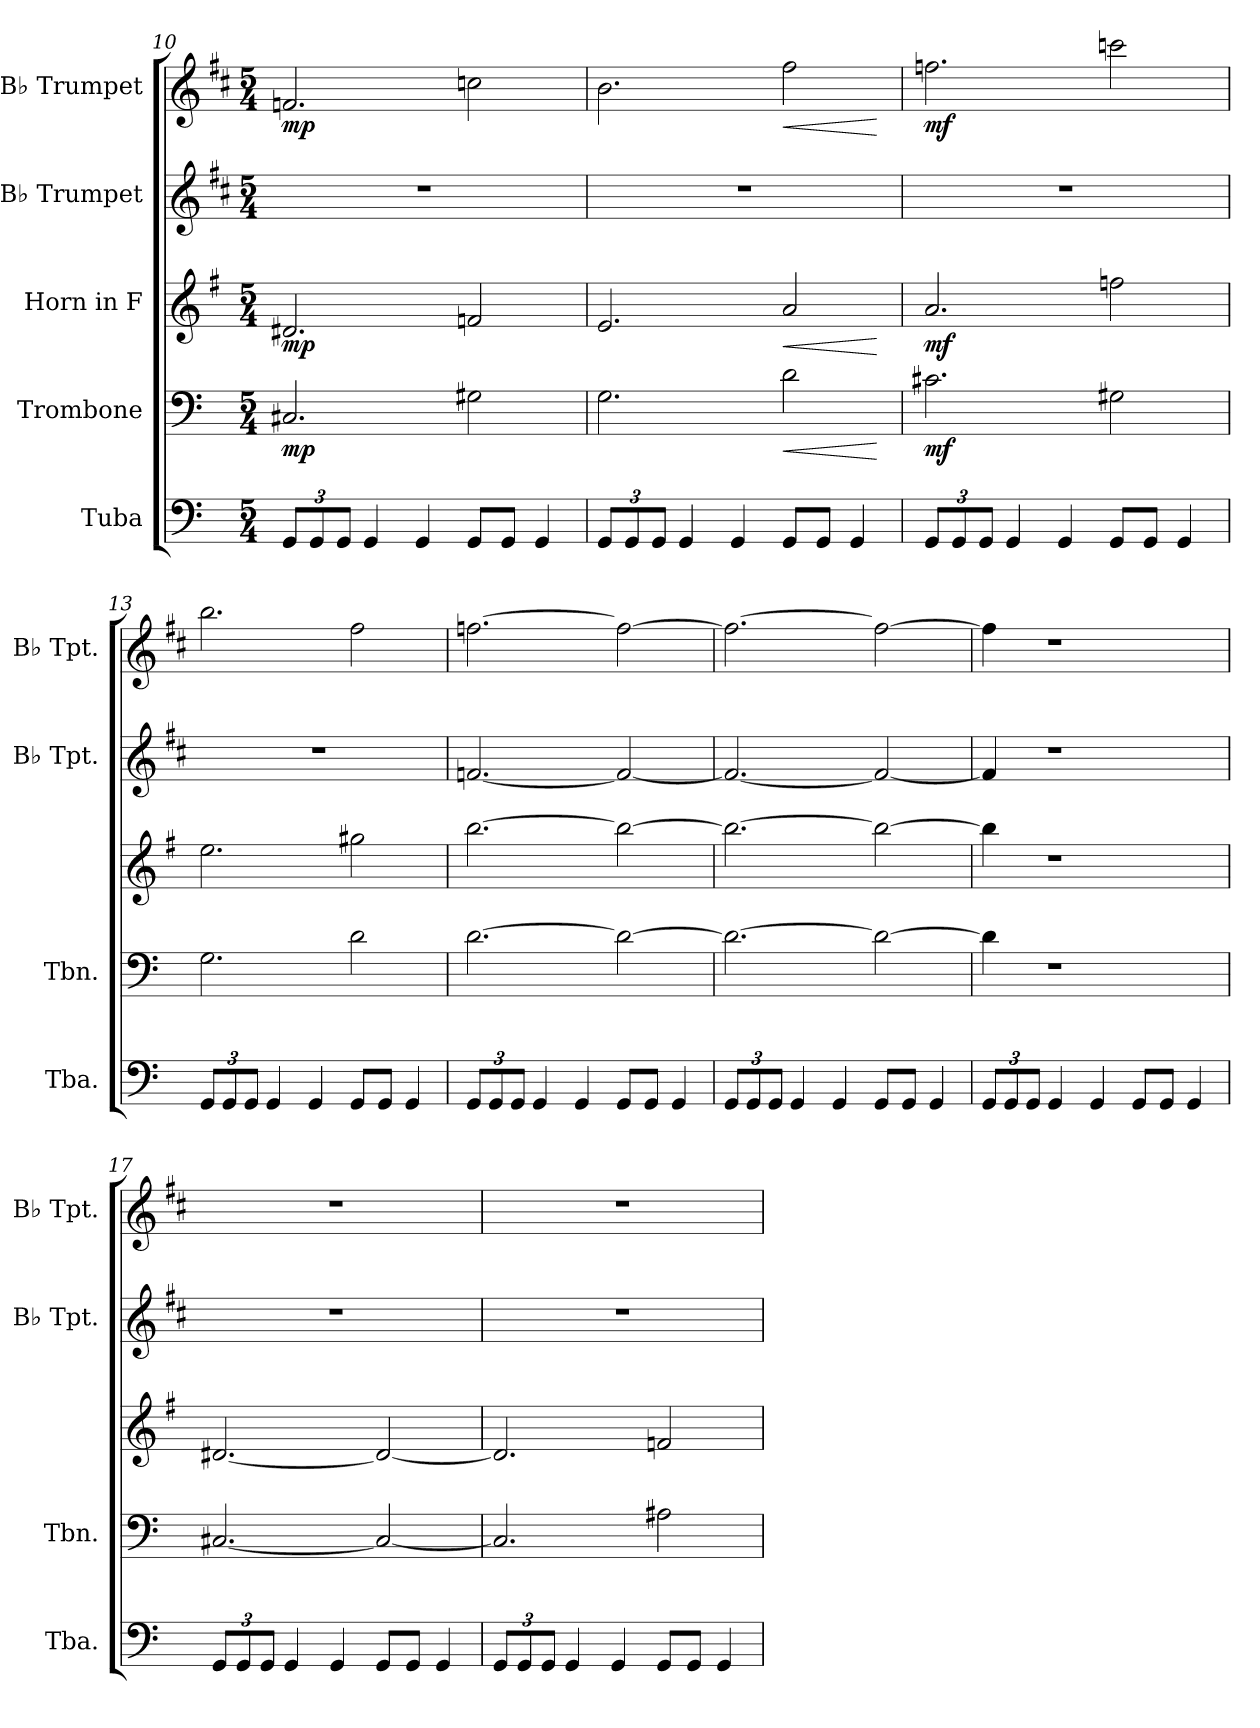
**kern	**kern	**dynam	**kern	**dynam	**kern	**kern	**dynam
*part5	*part4	*part4	*part3	*part3	*part2	*part1	*part1
*staff5	*staff4	*staff4	*staff3	*staff3	*staff2	*staff1	*staff1
*I"Tuba	*I"Trombone	*	*I"Horn in F	*	*I"B♭ Trumpet	*I"B♭ Trumpet	*
*I'Tba.	*I'Tbn.	*	*	*	*I'B♭ Tpt.	*I'B♭ Tpt.	*
*clefF4	*clefF4	*	*clefG2	*	*clefG2	*clefG2	*
*	*	*	*ITrd4c7	*	*ITrd1c2	*ITrd1c2	*
*k[]	*k[]	*	*k[]	*	*k[]	*k[]	*
*M5/4	*M5/4	*	*M5/4	*	*M5/4	*M5/4	*
*Xbrackettup	*	*	*	*	*	*	*
=10	=10	=10	=10	=10	=10	=10	=10
!	!	!LO:DY:b	!	!LO:DY:b	!	!	!LO:DY:b
12GG/L	2.C#X/	mp	2.G#X/	mp	4%5r	2.e-X/	mp
12GG/	.	.	.	.	.	.	.
12GG/J	.	.	.	.	.	.	.
4GG/	.	.	.	.	.	.	.
4GG/	.	.	.	.	.	.	.
8GG/L	2G#X\	.	2B-X/	.	.	2b-X\	.
8GG/J	.	.	.	.	.	.	.
4GG/	.	.	.	.	.	.	.
=11	=11	=11	=11	=11	=11	=11	=11
12GG/L	2.G\	.	2.A/	.	4%5r	2.a\	.
12GG/	.	.	.	.	.	.	.
12GG/J	.	.	.	.	.	.	.
4GG/	.	.	.	.	.	.	.
4GG/	.	.	.	.	.	.	.
!	!	!LO:HP:b	!	!LO:HP:b	!	!	!LO:HP:b
8GG/L	2d\	<	2d/	<	.	2ee\	<
8GG/J	.	.	.	.	.	.	.
4GG/	.	.	.	.	.	.	.
.	.	[	.	[	.	.	[
=12	=12	=12	=12	=12	=12	=12	=12
!	!	!LO:DY:b	!	!LO:DY:b	!	!	!LO:DY:b
12GG/L	2.c#X\	mf	2.d/	mf	4%5r	2.ee-X\	mf
12GG/	.	.	.	.	.	.	.
12GG/J	.	.	.	.	.	.	.
4GG/	.	.	.	.	.	.	.
4GG/	.	.	.	.	.	.	.
8GG/L	2G#X\	.	2b-X\	.	.	2bb-X\	.
8GG/J	.	.	.	.	.	.	.
4GG/	.	.	.	.	.	.	.
!!LO:LB:g=z
=13	=13	=13	=13	=13	=13	=13	=13
12GG/L	2.G\	.	2.a\	.	4%5r	2.aa\	.
12GG/	.	.	.	.	.	.	.
12GG/J	.	.	.	.	.	.	.
4GG/	.	.	.	.	.	.	.
4GG/	.	.	.	.	.	.	.
8GG/L	2d\	.	2cc#X\	.	.	2ee\	.
8GG/J	.	.	.	.	.	.	.
4GG/	.	.	.	.	.	.	.
=14	=14	=14	=14	=14	=14	=14	=14
12GG/L	[2.d\	.	[2.ee\	.	[2.e-X/	[2.ee-X\	.
12GG/	.	.	.	.	.	.	.
12GG/J	.	.	.	.	.	.	.
4GG/	.	.	.	.	.	.	.
4GG/	.	.	.	.	.	.	.
8GG/L	2d\_	.	2ee\_	.	2e-/_	2ee-\_	.
8GG/J	.	.	.	.	.	.	.
4GG/	.	.	.	.	.	.	.
=15	=15	=15	=15	=15	=15	=15	=15
12GG/L	2.d\_	.	2.ee\_	.	2.e-/_	2.ee-\_	.
12GG/	.	.	.	.	.	.	.
12GG/J	.	.	.	.	.	.	.
4GG/	.	.	.	.	.	.	.
4GG/	.	.	.	.	.	.	.
8GG/L	2d\_	.	2ee\_	.	2e-/_	2ee-\_	.
8GG/J	.	.	.	.	.	.	.
4GG/	.	.	.	.	.	.	.
=16	=16	=16	=16	=16	=16	=16	=16
12GG/L	4d\]	.	4ee\]	.	4e-/]	4ee-\]	.
12GG/	.	.	.	.	.	.	.
12GG/J	.	.	.	.	.	.	.
4GG/	1r	.	1r	.	1r	1r	.
4GG/	.	.	.	.	.	.	.
8GG/L	.	.	.	.	.	.	.
8GG/J	.	.	.	.	.	.	.
4GG/	.	.	.	.	.	.	.
!!LO:PB:g=z
=17	=17	=17	=17	=17	=17	=17	=17
12GG/L	[2.C#X/	.	[2.G#X/	.	4%5r	4%5r	.
12GG/	.	.	.	.	.	.	.
12GG/J	.	.	.	.	.	.	.
4GG/	.	.	.	.	.	.	.
4GG/	.	.	.	.	.	.	.
8GG/L	2C#/_	.	2G#/_	.	.	.	.
8GG/J	.	.	.	.	.	.	.
4GG/	.	.	.	.	.	.	.
=18	=18	=18	=18	=18	=18	=18	=18
12GG/L	2.C#/]	.	2.G#/]	.	4%5r	4%5r	.
12GG/	.	.	.	.	.	.	.
12GG/J	.	.	.	.	.	.	.
4GG/	.	.	.	.	.	.	.
4GG/	.	.	.	.	.	.	.
8GG/L	2A#X\	.	2B-X/	.	.	.	.
8GG/J	.	.	.	.	.	.	.
4GG/	.	.	.	.	.	.	.
=	=	=	=	=	=	=	=
*-	*-	*-	*-	*-	*-	*-	*-
